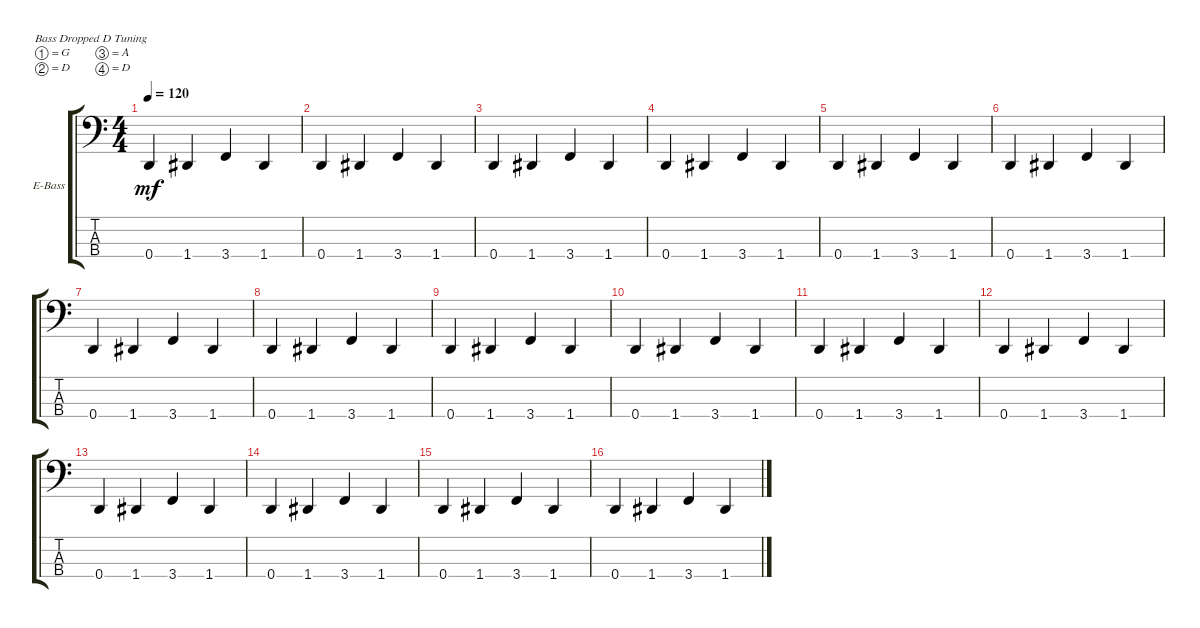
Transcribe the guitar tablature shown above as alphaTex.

\defaultSystemsLayout 4
\bracketExtendMode groupsimilarinstruments
\firstSystemTrackNameOrientation horizontal
\otherSystemsTrackNameOrientation horizontal
\track ("Bass Guitar" "E-Bass") {instrument electricbassfinger}
\staff {score tabs}
\tuning (G2 D2 A1 D1)
\ts (4 4)
\tempo 120
\clef f4
\scale
0.487395
\ks c
0.4.4{dy mf instrument electricbassfinger} 1.4.4 3.4.4 1.4.4 |
\scale
0.256303 0.4.4 1.4.4 3.4.4 1.4.4 |
\scale
0.256303 0.4.4 1.4.4 3.4.4 1.4.4 |
\scale
0.333333 0.4.4 1.4.4 3.4.4 1.4.4 |
\scale
0.333333 0.4.4 1.4.4 3.4.4 1.4.4 |
\scale
0.333333 0.4.4 1.4.4 3.4.4 1.4.4 |
\scale
0.333333 0.4.4 1.4.4 3.4.4 1.4.4 |
\scale
0.333333 0.4.4 1.4.4 3.4.4 1.4.4 |
\scale
0.333333 0.4.4 1.4.4 3.4.4 1.4.4 |
\scale
0.333333 0.4.4 1.4.4 3.4.4 1.4.4 |
\scale
0.333333 0.4.4 1.4.4 3.4.4 1.4.4 |
\scale
0.333333 0.4.4 1.4.4 3.4.4 1.4.4 |
\scale
0.333333 0.4.4 1.4.4 3.4.4 1.4.4 |
\scale
0.333333 0.4.4 1.4.4 3.4.4 1.4.4 |
\scale
0.333333 0.4.4 1.4.4 3.4.4 1.4.4 |
\scale
0.333333 0.4.4 1.4.4 3.4.4 1.4.4
